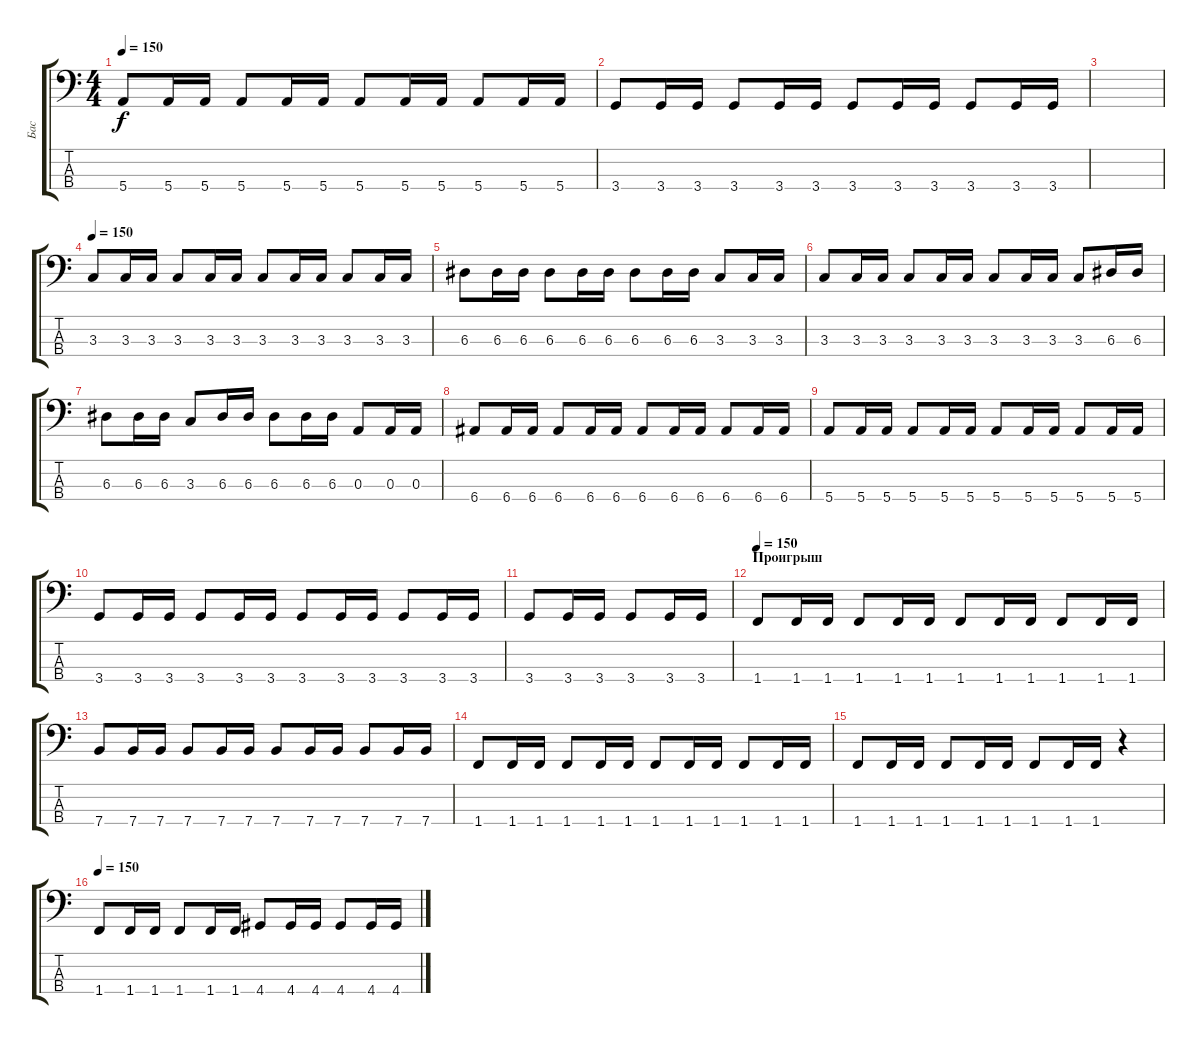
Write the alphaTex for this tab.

\track ("Бас" "Бас") {instrument electricbassfinger}
\staff {score tabs}
\tuning (G2 D2 A1 E1) {hide}
\ts (4 4)
\tempo 150
\clef f4
\ks c
5.4.8{dy f} 5.4.16 5.4.16 5.4.8 5.4.16 5.4.16 5.4.8 5.4.16 5.4.16 5.4.8 5.4.16 5.4.16 |
3.4.8 3.4.16 3.4.16 3.4.8 3.4.16 3.4.16 3.4.8 3.4.16 3.4.16 3.4.8 3.4.16 3.4.16 |
|
\tempo 150
3.3.8 3.3.16 3.3.16 3.3.8 3.3.16 3.3.16 3.3.8 3.3.16 3.3.16 3.3.8 3.3.16 3.3.16 |
6.3.8 6.3.16 6.3.16 6.3.8 6.3.16 6.3.16 6.3.8 6.3.16 6.3.16 3.3.8 3.3.16 3.3.16 |
3.3.8 3.3.16 3.3.16 3.3.8 3.3.16 3.3.16 3.3.8 3.3.16 3.3.16 3.3.8 6.3.16 6.3.16 |
6.3.8 6.3.16 6.3.16 3.3.8 6.3.16 6.3.16 6.3.8 6.3.16 6.3.16 0.3.8 0.3.16 0.3.16 |
6.4.8 6.4.16 6.4.16 6.4.8 6.4.16 6.4.16 6.4.8 6.4.16 6.4.16 6.4.8 6.4.16 6.4.16 |
5.4.8 5.4.16 5.4.16 5.4.8 5.4.16 5.4.16 5.4.8 5.4.16 5.4.16 5.4.8 5.4.16 5.4.16 |
3.4.8 3.4.16 3.4.16 3.4.8 3.4.16 3.4.16 3.4.8 3.4.16 3.4.16 3.4.8 3.4.16 3.4.16 |
3.4.8 3.4.16 3.4.16 3.4.8 3.4.16 3.4.16 |
\section ("" "Проигрыш")
\tempo 150
1.4.8 1.4.16 1.4.16 1.4.8 1.4.16 1.4.16 1.4.8 1.4.16 1.4.16 1.4.8 1.4.16 1.4.16 |
7.4.8 7.4.16 7.4.16 7.4.8 7.4.16 7.4.16 7.4.8 7.4.16 7.4.16 7.4.8 7.4.16 7.4.16 |
1.4.8 1.4.16 1.4.16 1.4.8 1.4.16 1.4.16 1.4.8 1.4.16 1.4.16 1.4.8 1.4.16 1.4.16 |
1.4.8 1.4.16 1.4.16 1.4.8 1.4.16 1.4.16 1.4.8 1.4.16 1.4.16 r.4 |
\tempo 150
1.4.8 1.4.16 1.4.16 1.4.8 1.4.16 1.4.16 4.4.8 4.4.16 4.4.16 4.4.8 4.4.16 4.4.16
